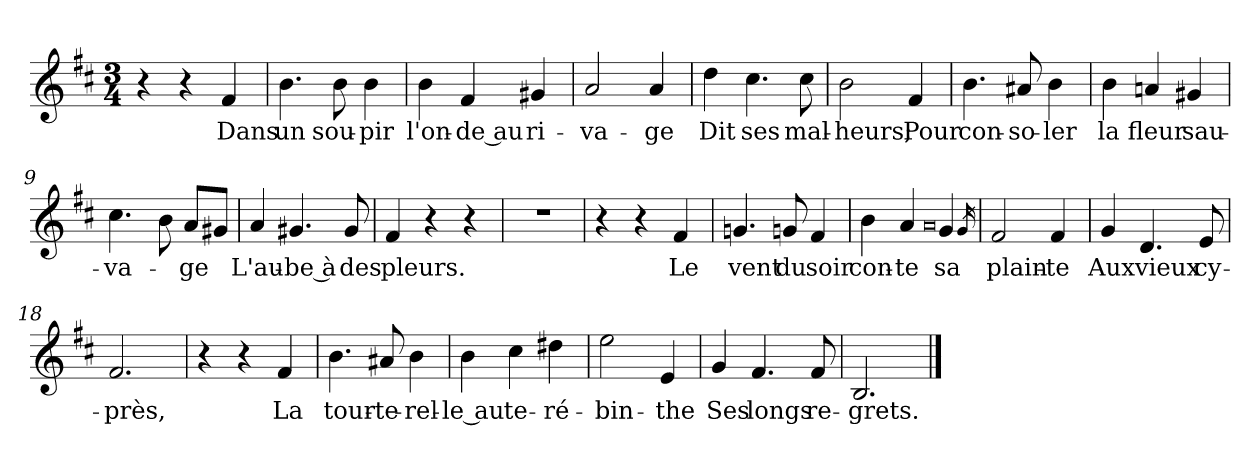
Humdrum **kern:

**kern	**text
*part1	*part1
*staff1	*staff1
*clefG2	*
*k[f#c#]	*
*M3/4	*
=1	=1
4r	.
4r	.
!	!LO:LY:b
4f#/	Dans
=2	=2
!	!LO:LY:b
4.b\	un
!	!LO:LY:b
8b\	sou-
!	!LO:LY:b
4b\	-pir
=3	=3
!	!LO:LY:b
4b\	l'on-
!	!LO:LY:b
4f#/	-de au
!	!LO:LY:b
4g#X/	ri-
=4	=4
!	!LO:LY:b
2a/	-va-
!	!LO:LY:b
4a/	-ge
=5	=5
!	!LO:LY:b
4dd\	Dit
!	!LO:LY:b
4.cc#\	ses
!	!LO:LY:b
8cc#\	mal-
=6	=6
!	!LO:LY:b
2b\	-heurs;
!	!LO:LY:b
4f#/	Pour
=7	=7
!	!LO:LY:b
4.b\	con-
!	!LO:LY:b
8a#X/	-so-
!	!LO:LY:b
4b\	-ler
=8	=8
!	!LO:LY:b
4b\	la
!	!LO:LY:b
4an/	fleur
!	!LO:LY:b
4g#X/	sau-
=9	=9
!	!LO:LY:b
4.cc#\	-va-
8b\	.
!	!LO:LY:b
8a/L	-ge
8g#X/J	.
!!LO:LB:g=z
=10	=10
!	!LO:LY:b
4a/	L'au-
!	!LO:LY:b
4.g#X/	-be à
!	!LO:LY:b
8g#/	des
=11	=11
!	!LO:LY:b
4f#/	pleurs.
4r	.
4r	.
=12	=12
2.r	.
=13	=13
4r	.
4r	.
!	!LO:LY:b
4f#/	Le
=14	=14
!	!LO:LY:b
4.gn/	vent
!	!LO:LY:b
8gn/	du
!	!LO:LY:b
4f#/	soir
=15	=15
!	!LO:LY:b
4b\	con-
!	!LO:LY:b
4a/	-te
0qa	.
!	!LO:LY:b
4g/	sa
16qg/	.
=16	=16
!	!LO:LY:b
2f#/	plain-
!	!LO:LY:b
4f#/	-te
=17	=17
!	!LO:LY:b
4g/	Aux
!	!LO:LY:b
4.d/	vieux
!	!LO:LY:b
8e/	cy-
=18	=18
!	!LO:LY:b
2.f#/	-près,
=19	=19
4r	.
4r	.
!	!LO:LY:b
4f#/	La
!!LO:LB:g=z
=20	=20
!	!LO:LY:b
4.b\	tour-
!	!LO:LY:b
8a#X/	-te-
!	!LO:LY:b
4b\	-rel-
=21	=21
!	!LO:LY:b
4b\	-le au
!	!LO:LY:b
4cc#\	te-
!	!LO:LY:b
4dd#X\	-ré-
=22	=22
!	!LO:LY:b
2ee\	-bin-
!	!LO:LY:b
4e/	-the
=23	=23
!	!LO:LY:b
4g/	Ses
!	!LO:LY:b
4.f#/	longs
!	!LO:LY:b
8f#/	re-
=24	=24
!	!LO:LY:b
2.B/	-grets.
==	==
*-	*-
